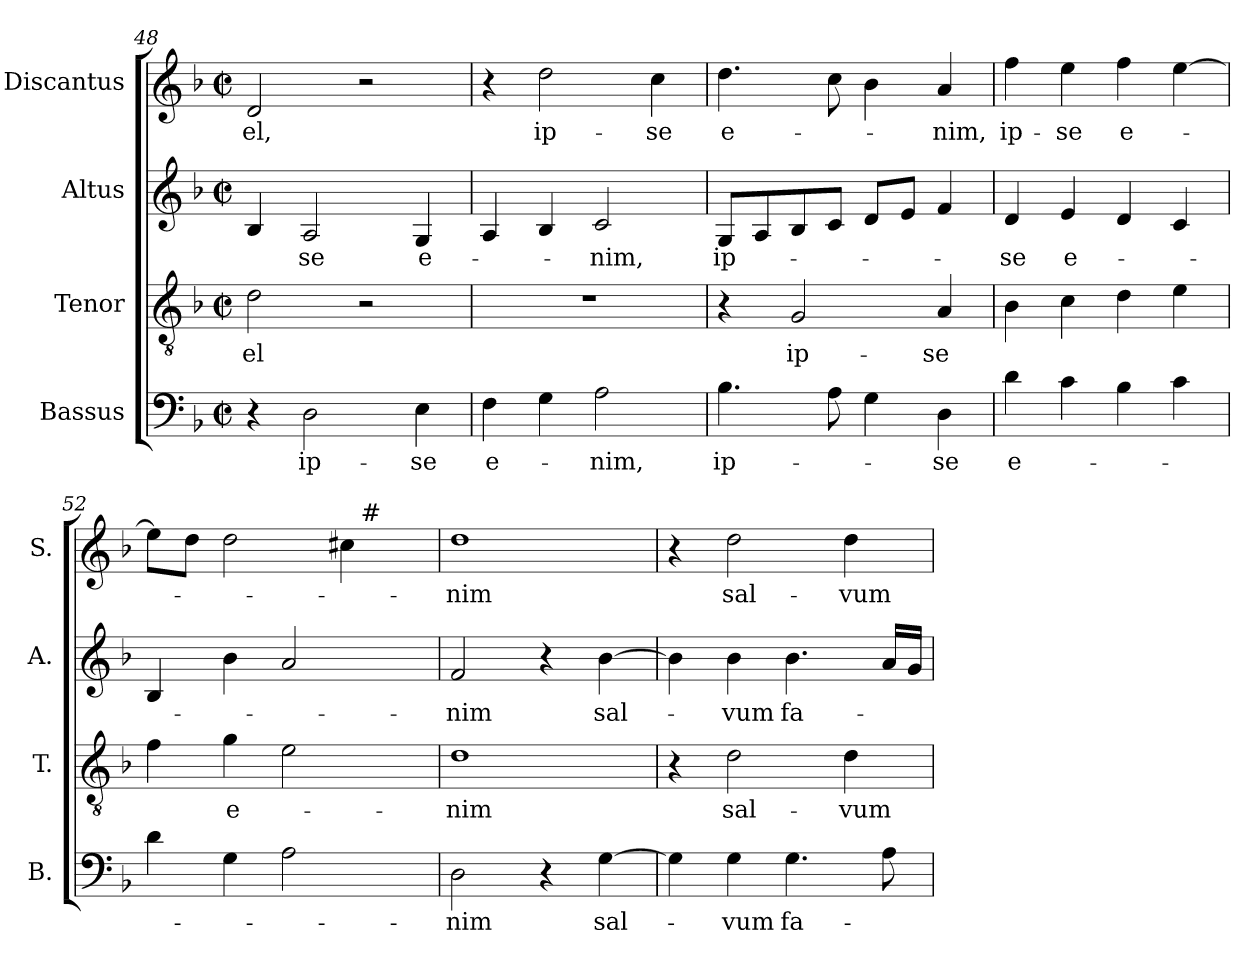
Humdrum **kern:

**kern	**text	**kern	**text	**kern	**text	**kern	**text
*part4	*part4	*part3	*part3	*part2	*part2	*part1	*part1
*staff4	*staff4	*staff3	*staff3	*staff2	*staff2	*staff1	*staff1
*I"Bassus	*	*I"Tenor	*	*I"Altus	*	*I"Discantus	*
*I'B.	*	*I'T.	*	*I'A.	*	*I'S.	*
*clefF4	*	*clefGv2	*	*clefG2	*	*clefG2	*
*	*	*ITrd7c12	*	*	*	*	*
*k[b-]	*	*k[b-]	*	*k[b-]	*	*k[b-]	*
*F:	*	*F:	*	*F:	*	*F:	*
*M2/2	*	*M2/2	*	*M2/2	*	*M2/2	*
*met(c|)	*	*met(c|)	*	*met(c|)	*	*met(c|)	*
=48	=48	=48	=48	=48	=48	=48	=48
!	!	!	!LO:LY:b:color=#000000	!	!	!	!
!	!	!	!	!	!	!	!LO:LY:b:color=#000000
4r	.	2Di\	-el	4B-i/	.	2di/	-el,
!	!LO:LY:b:color=#000000	!	!	!	!	!	!
!	!	!	!	!	!LO:LY:b:color=#000000	!	!
2Di\	ip-	.	.	2Ai/	-se	.	.
.	.	2r	.	.	.	2r	.
!	!LO:LY:b:color=#000000	!	!	!	!	!	!
!	!	!	!	!	!LO:LY:b:color=#000000	!	!
4Ei\	-se	.	.	4Gi/	e-	.	.
!!LO:LB:g=z
=49	=49	=49	=49	=49	=49	=49	=49
!	!LO:LY:b:color=#000000	!	!	!	!	!	!
4Fi\	e-	1r	.	4Ai/	.	4r	.
!	!	!	!	!	!	!	!LO:LY:b:color=#000000
4Gi\	.	.	.	4B-i/	.	2ddi\	ip-
!	!LO:LY:b:color=#000000	!	!	!	!	!	!
!	!	!	!	!	!LO:LY:b:color=#000000	!	!
2Ai\	-nim,	.	.	2ci/	-nim,	.	.
!	!	!	!	!	!	!	!LO:LY:b:color=#000000
.	.	.	.	.	.	4cci\	-se
=50	=50	=50	=50	=50	=50	=50	=50
!	!LO:LY:b:color=#000000	!	!	!	!	!	!
!	!	!	!	!	!LO:LY:b:color=#000000	!	!
!	!	!	!	!	!	!	!LO:LY:b:color=#000000
4.B-i\	ip-	4r	.	8Gi/L	ip-	4.ddi\	e-
.	.	.	.	8Ai/	.	.	.
!	!	!	!LO:LY:b:color=#000000	!	!	!	!
.	.	2GGi/	ip-	8B-i/	.	.	.
8Ai\	.	.	.	8ci/J	.	8cci\	.
4Gi\	.	.	.	8di/L	.	4b-i\	.
.	.	.	.	8ei/J	.	.	.
!	!LO:LY:b:color=#000000	!	!	!	!	!	!
!	!	!	!LO:LY:b:color=#000000	!	!	!	!
!	!	!	!	!	!	!	!LO:LY:b:color=#000000
4Di\	-se	4AAi/	-se	4fi/	.	4ai/	-nim,
=51	=51	=51	=51	=51	=51	=51	=51
!	!LO:LY:b:color=#000000	!	!	!	!	!	!
!	!	!	!	!	!LO:LY:b:color=#000000	!	!
!	!	!	!	!	!	!	!LO:LY:b:color=#000000
4di\	e-	4BB-i\	.	4di/	-se	4ffi\	ip-
!	!	!	!	!	!LO:LY:b:color=#000000	!	!
!	!	!	!	!	!	!	!LO:LY:b:color=#000000
4ci\	.	4Ci\	.	4ei/	e-	4eei\	-se
!	!	!	!	!	!	!	!LO:LY:b:color=#000000
4B-i\	.	4Di\	.	4di/	.	4ffi\	e-
4ci\	.	4Ei\	.	4ci/	.	[>4eei\	.
=52	=52	=52	=52	=52	=52	=52	=52
*	*	*	*	*	*	*^	*
4di\	.	4Fi\	.	4B-i/	.	8eei\L]	2ryy	.
.	.	.	.	.	.	8ddi\J	.	.
!	!	!	!LO:LY:b:color=#000000	!	!	!	!	!
4Gi\	.	4Gi\	e-	4b-i\	.	2ddi\	.	.
2Ai\	.	2Ei\	.	2ai/	.	.	4ryy	.
.	.	.	.	.	.	4cc#i\	32ryy	.
.	.	.	.	.	.	.	256ryy	.
!	!	!	!	!	!	!	!LO:TX:a:t=#	!
.	.	.	.	.	.	.	8ryy	.
.	.	.	.	.	.	.	16ryy	.
.	.	.	.	.	.	.	64..ryy	.
*	*	*	*	*	*	*v	*v	*
=53	=53	=53	=53	=53	=53	=53	=53
*	*	*	*	*	*	*^	*
!	!LO:LY:b:color=#000000	!	!	!	!	!	!	!
*	*	*	*	*	*	*v	*v	*
*	*	*	*	*	*	*^	*
!	!	!	!LO:LY:b:color=#000000	!	!	!	!	!
*	*	*	*	*	*	*v	*v	*
*	*	*	*	*	*	*^	*
!	!	!	!	!	!LO:LY:b:color=#000000	!	!	!
*	*	*	*	*	*	*v	*v	*
*	*	*	*	*	*	*^	*
!	!	!	!	!	!	!	!	!LO:LY:b:color=#000000
*	*	*	*	*	*	*v	*v	*
2Di\	-nim	1Di	-nim	2fi/	-nim	1ddi	-nim
4r	.	.	.	4r	.	.	.
!	!LO:LY:b:color=#000000	!	!	!	!	!	!
!	!	!	!	!	!LO:LY:b:color=#000000	!	!
[>4Gi\	sal-	.	.	[>4b-i\	sal-	.	.
=54	=54	=54	=54	=54	=54	=54	=54
4Gi\]	.	4r	.	4b-i\]	.	4r	.
!	!LO:LY:b:color=#000000	!	!	!	!	!	!
!	!	!	!LO:LY:b:color=#000000	!	!	!	!
!	!	!	!	!	!LO:LY:b:color=#000000	!	!
!	!	!	!	!	!	!	!LO:LY:b:color=#000000
4Gi\	-vum	2Di\	sal-	4b-i\	-vum	2ddi\	sal-
!	!LO:LY:b:color=#000000	!	!	!	!	!	!
!	!	!	!	!	!LO:LY:b:color=#000000	!	!
4.Gi\	fa-	.	.	4.b-i\	fa-	.	.
!	!	!	!LO:LY:b:color=#000000	!	!	!	!
!	!	!	!	!	!	!	!LO:LY:b:color=#000000
.	.	4Di\	-vum	.	.	4ddi\	-vum
8Ai\	.	.	.	16ai/LL	.	.	.
.	.	.	.	16gi/JJ	.	.	.
=	=	=	=	=	=	=	=
*-	*-	*-	*-	*-	*-	*-	*-
